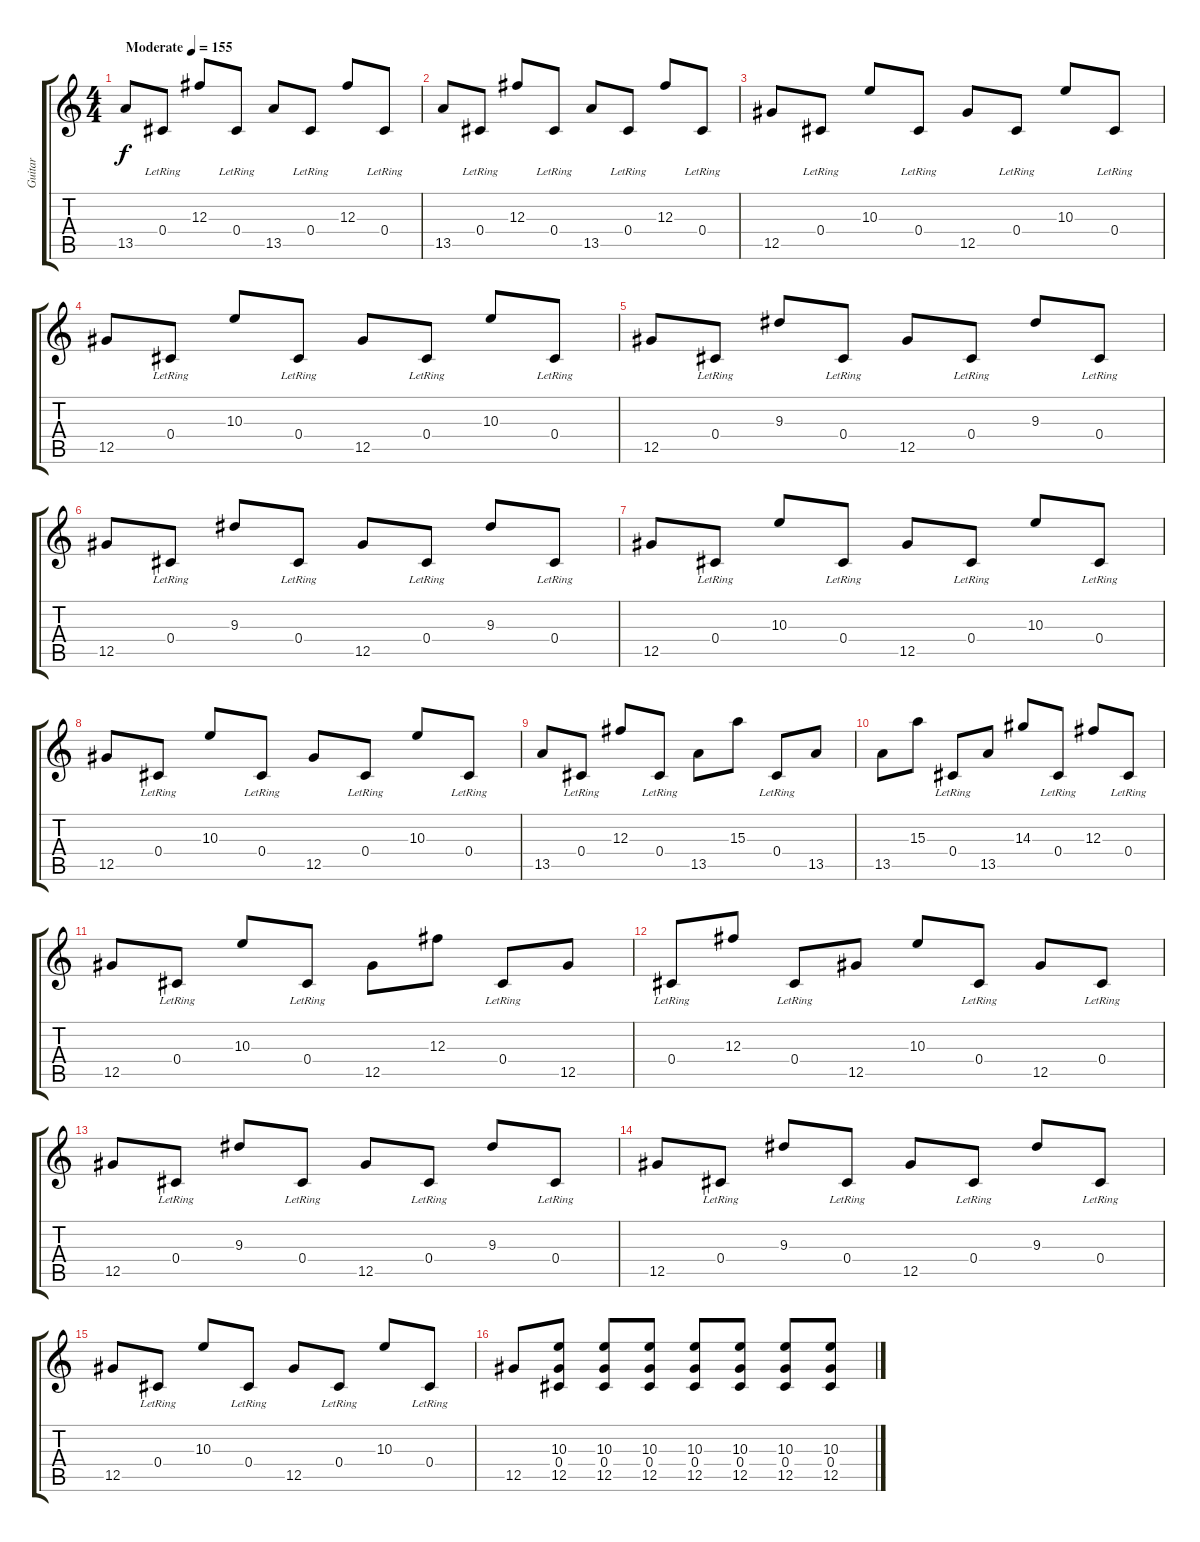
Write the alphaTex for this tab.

\track ("Guitar" "Guitar") {instrument acousticguitarsteel}
\staff {score tabs}
\tuning (Eb4 Bb3 Gb3 Db3 Ab2 Db2) {hide}
\ts (4 4)
\tempo (155 "Moderate")
\clef g2
\ks c
13.5.8{dy f instrument acousticguitarsteel} 0.4{lr}.8 12.3.8 0.4{lr}.8 13.5.8 0.4{lr}.8 12.3.8 0.4{lr}.8 |
13.5.8 0.4{lr}.8 12.3.8 0.4{lr}.8 13.5.8 0.4{lr}.8 12.3.8 0.4{lr}.8 |
12.5.8 0.4{lr}.8 10.3.8 0.4{lr}.8 12.5.8 0.4{lr}.8 10.3.8 0.4{lr}.8 |
12.5.8 0.4{lr}.8 10.3.8 0.4{lr}.8 12.5.8 0.4{lr}.8 10.3.8 0.4{lr}.8 |
12.5.8 0.4{lr}.8 9.3.8 0.4{lr}.8 12.5.8 0.4{lr}.8 9.3.8 0.4{lr}.8 |
12.5.8 0.4{lr}.8 9.3.8 0.4{lr}.8 12.5.8 0.4{lr}.8 9.3.8 0.4{lr}.8 |
12.5.8 0.4{lr}.8 10.3.8 0.4{lr}.8 12.5.8 0.4{lr}.8 10.3.8 0.4{lr}.8 |
12.5.8 0.4{lr}.8 10.3.8 0.4{lr}.8 12.5.8 0.4{lr}.8 10.3.8 0.4{lr}.8 |
13.5.8 0.4{lr}.8 12.3.8 0.4{lr}.8 13.5.8 15.3.8 0.4{lr}.8 13.5.8 |
13.5.8 15.3.8 0.4{lr}.8 13.5.8 14.3.8 0.4{lr}.8 12.3.8 0.4{lr}.8 |
12.5.8 0.4{lr}.8 10.3.8 0.4{lr}.8 12.5.8 12.3.8 0.4{lr}.8 12.5.8 |
0.4{lr}.8 12.3.8 0.4{lr}.8 12.5.8 10.3.8 0.4{lr}.8 12.5.8 0.4{lr}.8 |
12.5.8 0.4{lr}.8 9.3.8 0.4{lr}.8 12.5.8 0.4{lr}.8 9.3.8 0.4{lr}.8 |
12.5.8 0.4{lr}.8 9.3.8 0.4{lr}.8 12.5.8 0.4{lr}.8 9.3.8 0.4{lr}.8 |
12.5.8 0.4{lr}.8 10.3.8 0.4{lr}.8 12.5.8 0.4{lr}.8 10.3.8 0.4{lr}.8 |
12.5.8 (10.3 0.4 12.5).8 (10.3 0.4 12.5).8 (10.3 0.4 12.5).8 (10.3 0.4 12.5).8 (10.3 0.4 12.5).8 (10.3 0.4 12.5).8 (10.3 0.4 12.5).8
